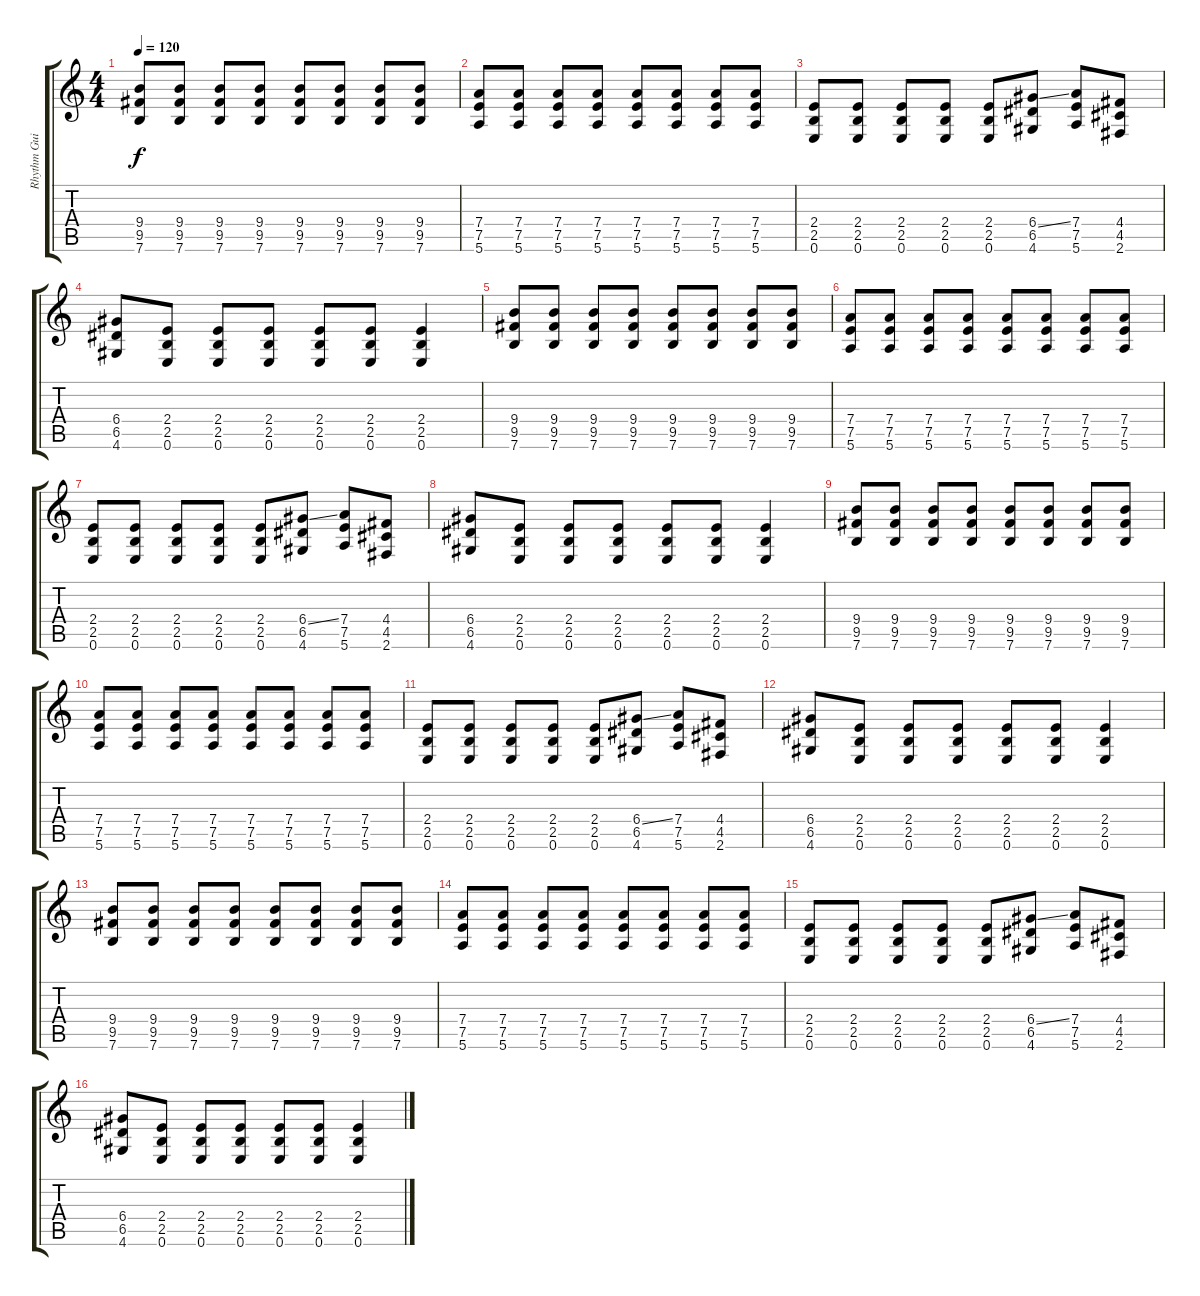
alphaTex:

\track ("Rhythm Guitar" "Rhythm Gui") {instrument distortionguitar}
\staff {score tabs}
\tuning (E4 B3 G3 D3 A2 E2) {hide}
\ts (4 4)
\tempo 120
\clef g2
\ks c
(9.4 9.5 7.6).8{dy f} (9.4 9.5 7.6).8 (9.4 9.5 7.6).8 (9.4 9.5 7.6).8 (9.4 9.5 7.6).8 (9.4 9.5 7.6).8 (9.4 9.5 7.6).8 (9.4 9.5 7.6).8 |
(7.4 7.5 5.6).8 (7.4 7.5 5.6).8 (7.4 7.5 5.6).8 (7.4 7.5 5.6).8 (7.4 7.5 5.6).8 (7.4 7.5 5.6).8 (7.4 7.5 5.6).8 (7.4 7.5 5.6).8 |
(2.4 2.5 0.6).8 (2.4 2.5 0.6).8 (2.4 2.5 0.6).8 (2.4 2.5 0.6).8 (2.4 2.5 0.6).8 (6.4{ss} 6.5 4.6).8 (7.4 7.5 5.6).8 (4.4 4.5 2.6).8 |
(6.4 6.5 4.6).8 (2.4 2.5 0.6).8 (2.4 2.5 0.6).8 (2.4 2.5 0.6).8 (2.4 2.5 0.6).8 (2.4 2.5 0.6).8 (2.4 2.5 0.6).4 |
(9.4 9.5 7.6).8 (9.4 9.5 7.6).8 (9.4 9.5 7.6).8 (9.4 9.5 7.6).8 (9.4 9.5 7.6).8 (9.4 9.5 7.6).8 (9.4 9.5 7.6).8 (9.4 9.5 7.6).8 |
(7.4 7.5 5.6).8 (7.4 7.5 5.6).8 (7.4 7.5 5.6).8 (7.4 7.5 5.6).8 (7.4 7.5 5.6).8 (7.4 7.5 5.6).8 (7.4 7.5 5.6).8 (7.4 7.5 5.6).8 |
(2.4 2.5 0.6).8 (2.4 2.5 0.6).8 (2.4 2.5 0.6).8 (2.4 2.5 0.6).8 (2.4 2.5 0.6).8 (6.4{ss} 6.5 4.6).8 (7.4 7.5 5.6).8 (4.4 4.5 2.6).8 |
(6.4 6.5 4.6).8 (2.4 2.5 0.6).8 (2.4 2.5 0.6).8 (2.4 2.5 0.6).8 (2.4 2.5 0.6).8 (2.4 2.5 0.6).8 (2.4 2.5 0.6).4 |
(9.4 9.5 7.6).8 (9.4 9.5 7.6).8 (9.4 9.5 7.6).8 (9.4 9.5 7.6).8 (9.4 9.5 7.6).8 (9.4 9.5 7.6).8 (9.4 9.5 7.6).8 (9.4 9.5 7.6).8 |
(7.4 7.5 5.6).8 (7.4 7.5 5.6).8 (7.4 7.5 5.6).8 (7.4 7.5 5.6).8 (7.4 7.5 5.6).8 (7.4 7.5 5.6).8 (7.4 7.5 5.6).8 (7.4 7.5 5.6).8 |
(2.4 2.5 0.6).8 (2.4 2.5 0.6).8 (2.4 2.5 0.6).8 (2.4 2.5 0.6).8 (2.4 2.5 0.6).8 (6.4{ss} 6.5 4.6).8 (7.4 7.5 5.6).8 (4.4 4.5 2.6).8 |
(6.4 6.5 4.6).8 (2.4 2.5 0.6).8 (2.4 2.5 0.6).8 (2.4 2.5 0.6).8 (2.4 2.5 0.6).8 (2.4 2.5 0.6).8 (2.4 2.5 0.6).4 |
(9.4 9.5 7.6).8 (9.4 9.5 7.6).8 (9.4 9.5 7.6).8 (9.4 9.5 7.6).8 (9.4 9.5 7.6).8 (9.4 9.5 7.6).8 (9.4 9.5 7.6).8 (9.4 9.5 7.6).8 |
(7.4 7.5 5.6).8 (7.4 7.5 5.6).8 (7.4 7.5 5.6).8 (7.4 7.5 5.6).8 (7.4 7.5 5.6).8 (7.4 7.5 5.6).8 (7.4 7.5 5.6).8 (7.4 7.5 5.6).8 |
(2.4 2.5 0.6).8 (2.4 2.5 0.6).8 (2.4 2.5 0.6).8 (2.4 2.5 0.6).8 (2.4 2.5 0.6).8 (6.4{ss} 6.5 4.6).8 (7.4 7.5 5.6).8 (4.4 4.5 2.6).8 |
(6.4 6.5 4.6).8 (2.4 2.5 0.6).8 (2.4 2.5 0.6).8 (2.4 2.5 0.6).8 (2.4 2.5 0.6).8 (2.4 2.5 0.6).8 (2.4 2.5 0.6).4
